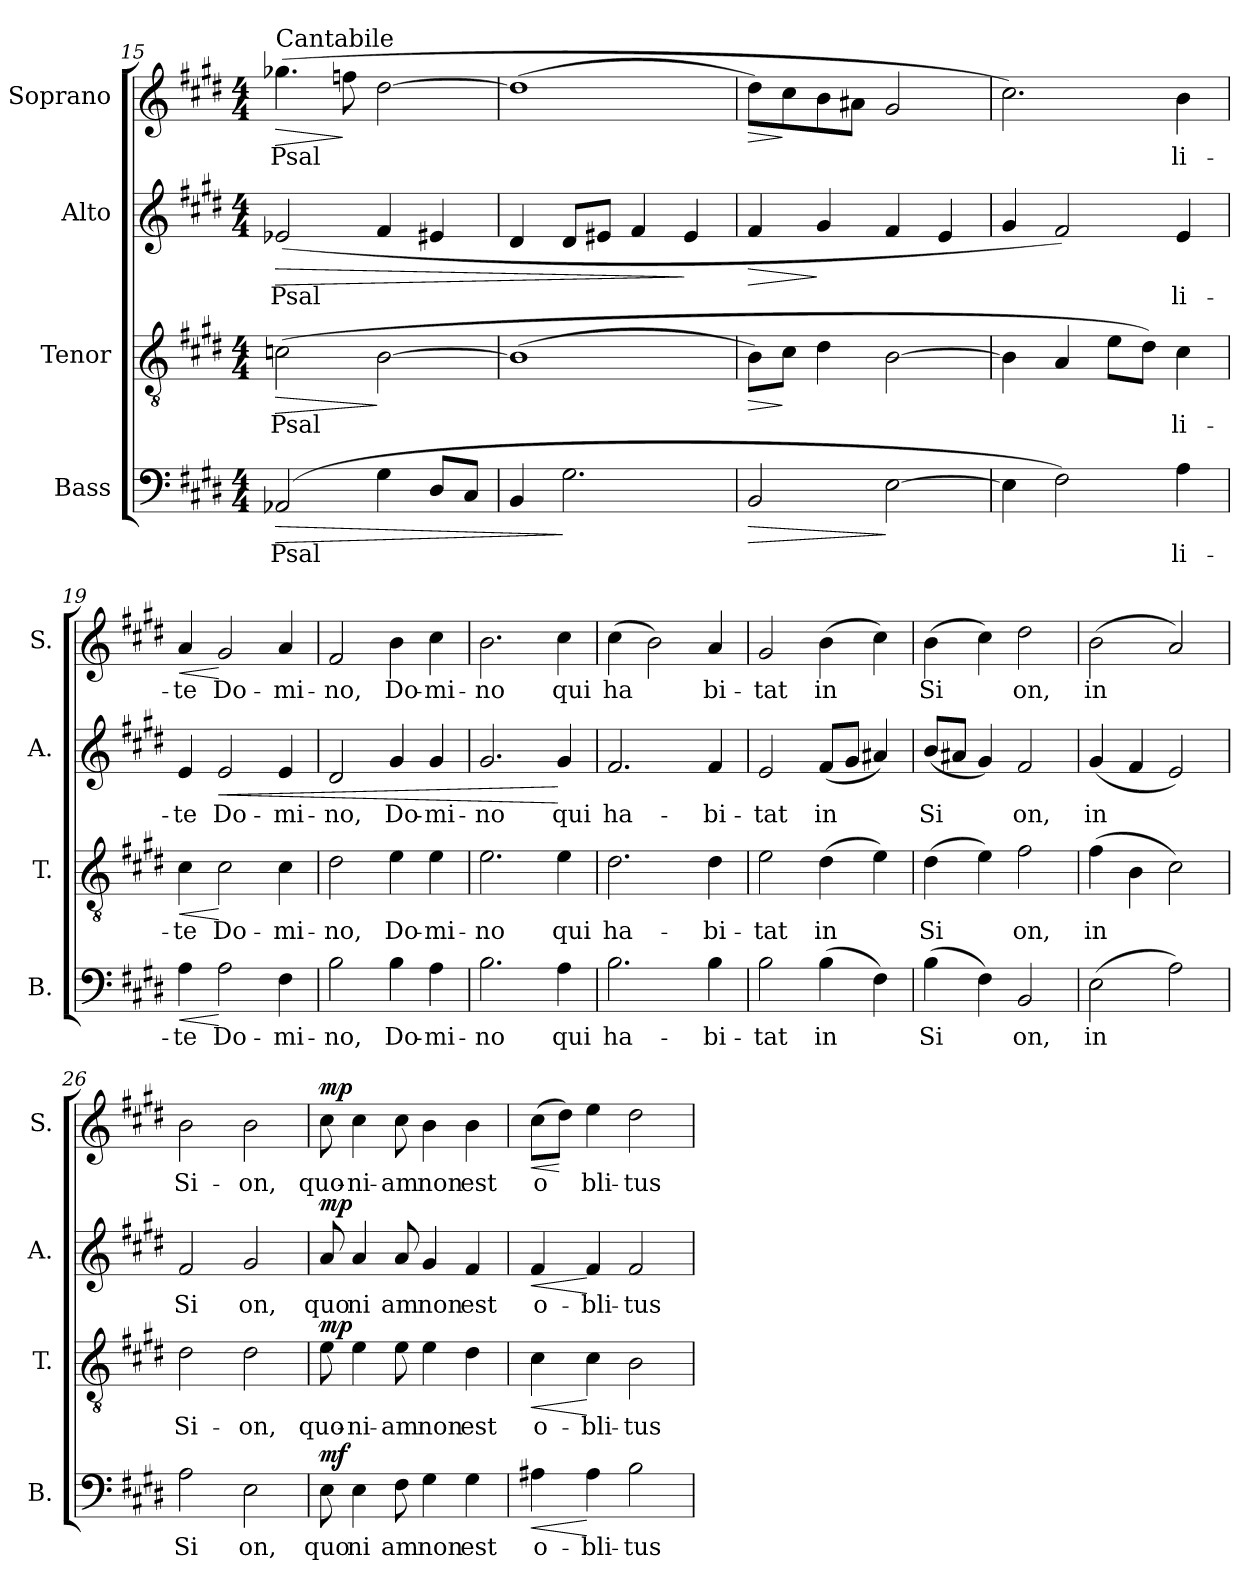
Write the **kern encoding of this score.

**kern	**text	**dynam	**kern	**text	**dynam	**kern	**text	**dynam	**kern	**text	**dynam
*part4	*part4	*part4	*part3	*part3	*part3	*part2	*part2	*part2	*part1	*part1	*part1
*staff4	*staff4	*staff4	*staff3	*staff3	*staff3	*staff2	*staff2	*staff2	*staff1	*staff1	*staff1
*I"Bass	*	*	*I"Tenor	*	*	*I"Alto	*	*	*I"Soprano	*	*
*I'B.	*	*	*I'T.	*	*	*I'A.	*	*	*I'S.	*	*
*clefF4	*	*	*clefGv2	*	*	*clefG2	*	*	*clefG2	*	*
*k[f#c#g#d#]	*	*	*k[f#c#g#d#]	*	*	*k[f#c#g#d#]	*	*	*k[f#c#g#d#]	*	*
*E:	*	*	*E:	*	*	*E:	*	*	*E:	*	*
*M4/4	*	*	*M4/4	*	*	*M4/4	*	*	*M4/4	*	*
=15	=15	=15	=15	=15	=15	=15	=15	=15	=15	=15	=15
!	!	!	!	!	!	!	!	!	!LO:TX:a:t=Cantabile	!	!
!	!LO:LY:b:cj	!LO:HP:b	!	!LO:LY:b:cj	!LO:HP:b	!	!LO:LY:b:cj	!LO:HP:b	!	!LO:LY:b:cj	!LO:HP:b
(>2AA-X/	Psal-	>	(>2cn\	Psal-	>	(>2e-X/	Psal-	>	(>4.gg-X\	Psal-	>
!	!	!	!	!	!	!	!	!	!	!LO:LY:b:cj	!
.	.	.	.	.	.	.	.	.	8ffn\	--	]
!	!LO:LY:b:cj	!	!	!LO:LY:b:cj	!	!	!LO:LY:b:cj	!	!	!LO:LY:b:cj	!
4G#\	--	.	[>2B\	--	]	4f#/	--	.	[>2dd#\	--	.
!	!LO:LY:b:cj	!	!	!	!	!	!LO:LY:b:cj	!	!	!	!
8D#/L	--	.	.	.	.	4e#X/	--	.	.	.	.
!	!LO:LY:b:cj	!	!	!	!	!	!	!	!	!	!
8C#/J	--	.	.	.	.	.	.	.	.	.	.
=16	=16	=16	=16	=16	=16	=16	=16	=16	=16	=16	=16
!	!LO:LY:b:cj	!	!	!LO:LY:b:cj	!	!	!LO:LY:b:cj	!	!	!LO:LY:b:cj	!
4BB/	--	.	(>1B]	--	.	4d#/	--	.	(>1dd#]	--	.
!	!LO:LY:b:cj	!	!	!	!	!	!LO:LY:b:cj	!	!	!	!
2.G#\	--	]	.	.	.	8d#/L	--	.	.	.	.
!	!	!	!	!	!	!	!LO:LY:b:cj	!	!	!	!
.	.	.	.	.	.	8e#X/J	--	.	.	.	.
!	!	!	!	!	!	!	!LO:LY:b:cj	!	!	!	!
.	.	.	.	.	.	4f#/	--	.	.	.	.
!	!	!	!	!	!	!	!LO:LY:b:cj	!	!	!	!
.	.	.	.	.	.	4e#/	--	]	.	.	.
!!LO:PB:g=z
=17	=17	=17	=17	=17	=17	=17	=17	=17	=17	=17	=17
!	!LO:LY:b:cj	!LO:HP:b	!	!LO:LY:b:cj	!LO:HP:b	!	!LO:LY:b:cj	!LO:HP:b	!	!LO:LY:b:cj	!LO:HP:b
2BB/	--	>	8B\L)	--	>	4f#/	--	>	8dd#\L)	--	>
!	!	!	!	!LO:LY:b:cj	!	!	!	!	!	!LO:LY:b:cj	!
.	.	.	8c#\J	--	]	.	.	.	8cc#\	--	]
!	!	!	!	!LO:LY:b:cj	!	!	!LO:LY:b:cj	!	!	!LO:LY:b:cj	!
.	.	.	4d#\	--	.	4g#/	--	]	8b\	--	.
!	!	!	!	!	!	!	!	!	!	!LO:LY:b:cj	!
.	.	.	.	.	.	.	.	.	8a#X\J	--	.
!	!LO:LY:b:cj	!	!	!LO:LY:b:cj	!	!	!LO:LY:b:cj	!	!	!LO:LY:b:cj	!
[>2E\	--	]	[>2B\	--	.	4f#/	--	.	2g#/	--	.
!	!	!	!	!	!	!	!LO:LY:b:cj	!	!	!	!
.	.	.	.	.	.	4e/	--	.	.	.	.
=18	=18	=18	=18	=18	=18	=18	=18	=18	=18	=18	=18
!	!LO:LY:b:cj	!	!	!LO:LY:b:cj	!	!	!LO:LY:b:cj	!	!	!LO:LY:b:cj	!
4E\]	--	.	4B\]	--	.	4g#/	--	.	2.cc#\)	--	.
!	!LO:LY:b:cj	!	!	!LO:LY:b:cj	!	!	!LO:LY:b:cj	!	!	!	!
2F#\)	--	.	4A/	--	.	2f#/)	--	.	.	.	.
!	!	!	!	!LO:LY:b:cj	!	!	!	!	!	!	!
.	.	.	8e\L	--	.	.	.	.	.	.	.
!	!	!	!	!LO:LY:b:cj	!	!	!	!	!	!	!
.	.	.	8d#\J)	--	.	.	.	.	.	.	.
!	!LO:LY:b:cj	!	!	!LO:LY:b:cj	!	!	!LO:LY:b:cj	!	!	!LO:LY:b:cj	!
4A\	-li-	.	4c#\	-li-	.	4e/	-li-	.	4b\	-li-	.
=19	=19	=19	=19	=19	=19	=19	=19	=19	=19	=19	=19
!	!LO:LY:b:cj	!LO:HP:b	!	!LO:LY:b:cj	!LO:HP:b	!	!LO:LY:b:cj	!	!	!LO:LY:b:cj	!LO:HP:b
4A\	-te	<	4c#\	-te	<	4e/	-te	.	4a/	-te	<
!	!LO:LY:b:cj	!	!	!LO:LY:b:cj	!	!	!LO:LY:b:cj	!LO:HP:b	!	!LO:LY:b:cj	!
2A\	Do-	[	2c#\	Do-	[	2e/	Do-	<	2g#/	Do-	[
!	!LO:LY:b:cj	!	!	!LO:LY:b:cj	!	!	!LO:LY:b:cj	!	!	!LO:LY:b:cj	!
4F#\	-mi-	.	4c#\	-mi-	.	4e/	-mi-	.	4a/	-mi-	.
=20	=20	=20	=20	=20	=20	=20	=20	=20	=20	=20	=20
!	!LO:LY:b:cj	!	!	!LO:LY:b:cj	!	!	!LO:LY:b:cj	!	!	!LO:LY:b:cj	!
2B\	-no,	.	2d#\	-no,	.	2d#/	-no,	.	2f#/	-no,	.
!	!LO:LY:b:cj	!	!	!LO:LY:b:cj	!	!	!LO:LY:b:cj	!	!	!LO:LY:b:cj	!
4B\	Do-	.	4e\	Do-	.	4g#/	Do-	.	4b\	Do-	.
!	!LO:LY:b:cj	!	!	!LO:LY:b:cj	!	!	!LO:LY:b:cj	!	!	!LO:LY:b:cj	!
4A\	-mi-	.	4e\	-mi-	.	4g#/	-mi-	.	4cc#\	-mi-	.
=21	=21	=21	=21	=21	=21	=21	=21	=21	=21	=21	=21
!	!LO:LY:b:cj	!	!	!LO:LY:b:cj	!	!	!LO:LY:b:cj	!	!	!LO:LY:b:cj	!
2.B\	-no	.	2.e\	-no	.	2.g#/	-no	.	2.b\	-no	.
!	!LO:LY:b:cj	!	!	!LO:LY:b:cj	!	!	!LO:LY:b:cj	!	!	!LO:LY:b:cj	!
4A\	qui	.	4e\	qui	.	4g#/	qui	[	4cc#\	qui	.
=22	=22	=22	=22	=22	=22	=22	=22	=22	=22	=22	=22
!	!LO:LY:b:cj	!	!	!LO:LY:b:cj	!	!	!LO:LY:b:cj	!	!	!LO:LY:b:cj	!
2.B\	ha-	.	2.d#\	ha-	.	2.f#/	ha-	.	(>4cc#\	ha-	.
!	!	!	!	!	!	!	!	!	!	!LO:LY:b:cj	!
.	.	.	.	.	.	.	.	.	2b\)	--	.
!	!LO:LY:b:cj	!	!	!LO:LY:b:cj	!	!	!LO:LY:b:cj	!	!	!LO:LY:b:cj	!
4B\	-bi-	.	4d#\	-bi-	.	4f#/	-bi-	.	4a/	-bi-	.
!!LO:LB:g=z
=23	=23	=23	=23	=23	=23	=23	=23	=23	=23	=23	=23
!	!LO:LY:b:cj	!	!	!LO:LY:b:cj	!	!	!LO:LY:b:cj	!	!	!LO:LY:b:cj	!
2B\	-tat	.	2e\	-tat	.	2e/	-tat	.	2g#/	-tat	.
!	!LO:LY:b:cj	!	!	!LO:LY:b:cj	!	!	!LO:LY:b:cj	!	!	!LO:LY:b:cj	!
(>4B\	in	.	(>4d#\	in	.	(>8f#/L	in	.	(>4b\	in	.
!	!	!	!	!	!	!	!LO:LY:b:cj	!	!	!	!
.	.	.	.	.	.	8g#/J	.	.	.	.	.
!	!LO:LY:b:cj	!	!	!LO:LY:b:cj	!	!	!LO:LY:b:cj	!	!	!LO:LY:b:cj	!
4F#\)	.	.	4e\)	.	.	4a#X/)	.	.	4cc#\)	.	.
=24	=24	=24	=24	=24	=24	=24	=24	=24	=24	=24	=24
!	!LO:LY:b:cj	!	!	!LO:LY:b:cj	!	!	!LO:LY:b:cj	!	!	!LO:LY:b:cj	!
(>4B\	Si-	.	(>4d#\	Si-	.	(>8b/L	Si-	.	(>4b\	Si-	.
!	!	!	!	!	!	!	!LO:LY:b:cj	!	!	!	!
.	.	.	.	.	.	8a#X/J	--	.	.	.	.
!	!LO:LY:b:cj	!	!	!LO:LY:b:cj	!	!	!LO:LY:b:cj	!	!	!LO:LY:b:cj	!
4F#\)	--	.	4e\)	--	.	4g#/)	--	.	4cc#\)	--	.
!	!LO:LY:b:cj	!	!	!LO:LY:b:cj	!	!	!LO:LY:b:cj	!	!	!LO:LY:b:cj	!
2BB/	-on,	.	2f#\	-on,	.	2f#/	-on,	.	2dd#\	-on,	.
=25	=25	=25	=25	=25	=25	=25	=25	=25	=25	=25	=25
!	!LO:LY:b:cj	!	!	!LO:LY:b:cj	!	!	!LO:LY:b:cj	!	!	!LO:LY:b:cj	!
(>2E\	in	.	(>4f#\	in	.	(>4g#/	in	.	(>2b\	in	.
!	!	!	!	!LO:LY:b:cj	!	!	!LO:LY:b:cj	!	!	!	!
.	.	.	4B\	.	.	4f#/	.	.	.	.	.
!	!LO:LY:b:cj	!	!	!LO:LY:b:cj	!	!	!LO:LY:b:cj	!	!	!LO:LY:b:cj	!
2A\)	.	.	2c#\)	.	.	2e/)	.	.	2a/)	.	.
=26	=26	=26	=26	=26	=26	=26	=26	=26	=26	=26	=26
!	!LO:LY:b:cj	!	!	!LO:LY:b:cj	!	!	!LO:LY:b:cj	!	!	!LO:LY:b:cj	!
2A\	Si	.	2d#\	Si-	.	2f#/	Si	.	2b\	Si-	.
!	!LO:LY:b:cj	!	!	!LO:LY:b:cj	!	!	!LO:LY:b:cj	!	!	!LO:LY:b:cj	!
2E\	on,	.	2d#\	-on,	.	2g#/	on,	.	2b\	-on,	.
=27	=27	=27	=27	=27	=27	=27	=27	=27	=27	=27	=27
!	!LO:LY:b:cj	!LO:DY:a	!	!LO:LY:b:cj	!LO:DY:a	!	!LO:LY:b:cj	!LO:DY:a	!	!LO:LY:b:cj	!LO:DY:a
8E\	quo	mf	8e\	quo-	mp	8a/	quo	mp	8cc#\	quo-	mp
!	!LO:LY:b:cj	!	!	!LO:LY:b:cj	!	!	!LO:LY:b:cj	!	!	!LO:LY:b:cj	!
4E\	ni	.	4e\	-ni-	.	4a/	ni	.	4cc#\	-ni-	.
!	!LO:LY:b:cj	!	!	!LO:LY:b:cj	!	!	!LO:LY:b:cj	!	!	!LO:LY:b:cj	!
8F#\	am	.	8e\	-am	.	8a/	am	.	8cc#\	-am	.
!	!LO:LY:b:cj	!	!	!LO:LY:b:cj	!	!	!LO:LY:b:cj	!	!	!LO:LY:b:cj	!
4G#\	non	.	4e\	non	.	4g#/	non	.	4b\	non	.
!	!LO:LY:b:cj	!	!	!LO:LY:b:cj	!	!	!LO:LY:b:cj	!	!	!LO:LY:b:cj	!
4G#\	est	.	4d#\	est	.	4f#/	est	.	4b\	est	.
!!LO:PB:g=z
=28	=28	=28	=28	=28	=28	=28	=28	=28	=28	=28	=28
!	!LO:LY:b:cj	!LO:HP:b	!	!LO:LY:b:cj	!LO:HP:b	!	!LO:LY:b:cj	!LO:HP:b	!	!LO:LY:b:cj	!LO:HP:b
4A#X\	o-	<	4c#\	o-	<	4f#/	o-	<	(>8cc#\L	o-	<
!	!	!	!	!	!	!	!	!	!	!LO:LY:b:cj	!
.	.	.	.	.	.	.	.	.	8dd#\J)	--	[
!	!LO:LY:b:cj	!	!	!LO:LY:b:cj	!	!	!LO:LY:b:cj	!	!	!LO:LY:b:cj	!
4A#\	-bli-	[	4c#\	-bli-	[	4f#/	-bli-	[	4ee\	-bli-	.
!	!LO:LY:b:cj	!	!	!LO:LY:b:cj	!	!	!LO:LY:b:cj	!	!	!LO:LY:b:cj	!
2B\	-tus	.	2B\	-tus	.	2f#/	-tus	.	2dd#\	-tus	.
=	=	=	=	=	=	=	=	=	=	=	=
*-	*-	*-	*-	*-	*-	*-	*-	*-	*-	*-	*-
